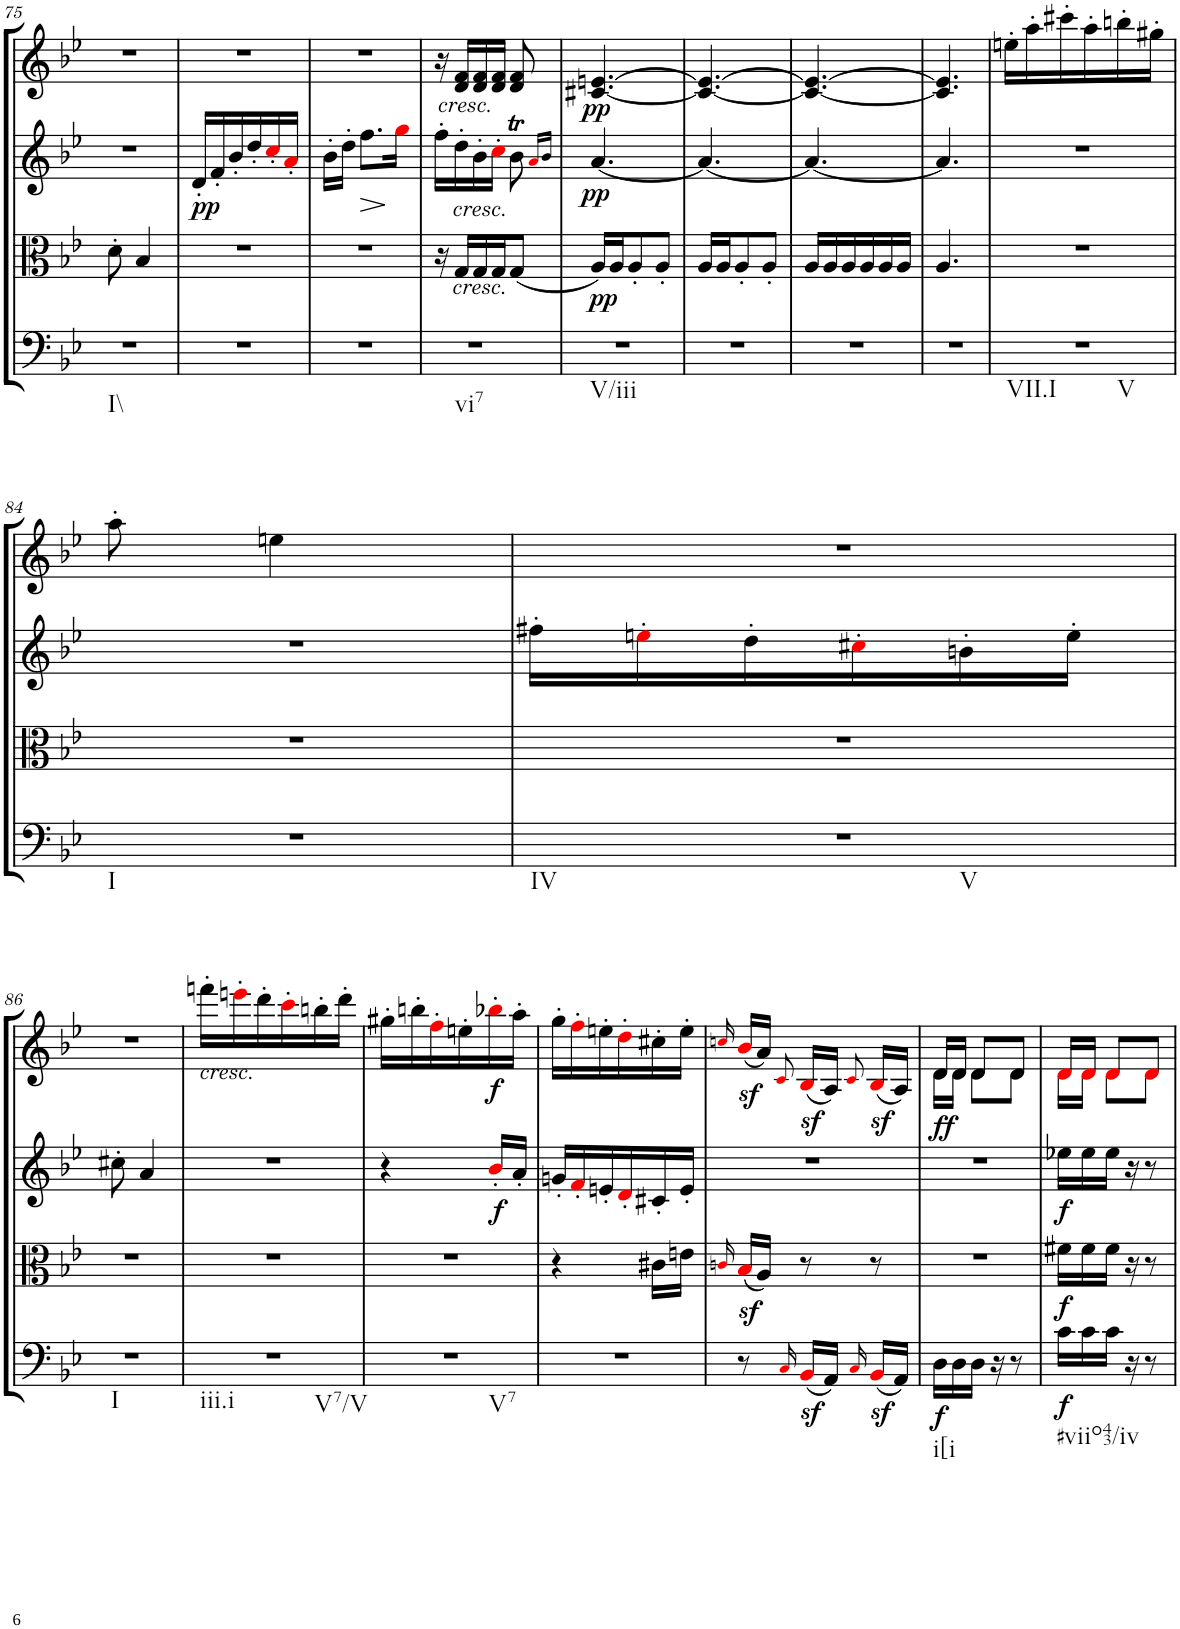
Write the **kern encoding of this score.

**kern	**dynam	**kern	**dynam	**kern	**dynam	**kern	**dynam
*part4	*part4	*part3	*part3	*part2	*part2	*part1	*part1
*staff4	*staff4	*staff3	*staff3	*staff2	*staff2	*staff1	*staff1
*I"Cello	*	*I"Viola	*	*I"2nd Violin	*	*I"1st Violin	*
*	*	*I'Vla	*	*I'Vln	*	*I'Vln	*
!!LO:PB:g=z
*clefF4	*	*clefC3	*	*clefG2	*	*clefG2	*
*k[b-e-]	*	*k[b-e-]	*	*k[b-e-]	*	*k[b-e-]	*
*B-:	*	*B-:	*	*B-:	*	*B-:	*
*M3/8	*	*M3/8	*	*M3/8	*	*M3/8	*
=75	=75	=75	=75	=75	=75	=75	=75
!LO:TX:b:t=I\\	!	!	!	!	!	!	!
4.r	.	8d'\	.	4.r	.	4.r	.
.	.	4B-/	.	.	.	.	.
=76	=76	=76	=76	=76	=76	=76	=76
!	!	!	!LO:DY:a	!	!	!	!
4.r	.	4.r	pp	16d'/LL	.	4.r	.
.	.	.	.	16f'/	.	.	.
.	.	.	.	16b-'/	.	.	.
.	.	.	.	16dd'/	.	.	.
.	.	.	.	16cc'i/	.	.	.
.	.	.	.	16a'i/JJ	.	.	.
=77	=77	=77	=77	=77	=77	=77	=77
4.r	.	4.r	.	16b-'\LL	.	4.r	.
.	.	.	.	16dd'\JJ	.	.	.
!	!	!	!	!	!LO:HP:b	!	!
.	.	.	.	8.ff\L	>	.	.
.	.	.	.	16ggi\Jk	]	.	.
=78	=78	=78	=78	=78	=78	=78	=78
!	!	!LO:TX:a:i:t=cresc.	!	!	!	!	!
!LO:TX:b:t=vi7	!	!	!	!	!	!	!
4.r	.	16r	.	16ff'\LL	.	16r	.
!	!	!LO:TX:b:i:t=cresc.	!	!	!	!	!
.	.	16G/LL	.	16dd'\	.	16d/ 16f/LL	.
!	!	!	!	!	!	!LO:TX:b:i:t=cresc.	!
.	.	16G/	.	16b-'\	.	16d/ 16f/	.
.	.	16G/J	.	16cc'i\JJ	.	16d/ 16f/JJ	.
.	.	(8G/J	.	8b-T\	.	8d/ 8f/	.
.	.	.	.	16qai/LL	.	.	.
.	.	.	.	16qb-/JJ	.	.	.
=79	=79	=79	=79	=79	=79	=79	=79
!LO:TX:b:t=V/iii	!	!	!	!	!	!	!
!	!	!	!LO:DY:b	!	!LO:DY:b	!	!
!	!	!	!	!	!LO:DY:n=1:a	!	!
4.r	.	16A/LL)	pp	[4.a/	pp pp	[4.c#X/ [4.en/	.
.	.	16A/J	.	.	.	.	.
.	.	8A'/	.	.	.	.	.
.	.	8A'/J	.	.	.	.	.
=80	=80	=80	=80	=80	=80	=80	=80
4.r	.	16A/LL	.	4.a/_	.	4.c#/_ 4.e/_	.
.	.	16A/J	.	.	.	.	.
.	.	8A'/	.	.	.	.	.
.	.	8A'/J	.	.	.	.	.
=81	=81	=81	=81	=81	=81	=81	=81
4.r	.	16A/LL	.	4.a/_	.	4.c#/_ 4.e/_	.
.	.	16A/	.	.	.	.	.
.	.	16A/	.	.	.	.	.
.	.	16A/	.	.	.	.	.
.	.	16A/	.	.	.	.	.
.	.	16A/JJ	.	.	.	.	.
=82	=82	=82	=82	=82	=82	=82	=82
4.r	.	4.A/	.	4.a/]	.	4.c#/] 4.e/]	.
=83	=83	=83	=83	=83	=83	=83	=83
!LO:TX:b:t=VII.I	!	!	!	!	!	!	!
!LO:TX:b:t=V	!	!	!	!	!	!	!
4.r	.	4.r	.	4.r	.	16een'\LL	.
.	.	.	.	.	.	16aa'\	.
.	.	.	.	.	.	16ccc#X'\	.
.	.	.	.	.	.	16aa'\	.
.	.	.	.	.	.	16bbn'\	.
.	.	.	.	.	.	16gg#X'\JJ	.
!!LO:LB:g=z
=84	=84	=84	=84	=84	=84	=84	=84
!LO:TX:b:t=I	!	!	!	!	!	!	!
4.r	.	4.r	.	4.r	.	8aa'\	.
.	.	.	.	.	.	4een\	.
=85	=85	=85	=85	=85	=85	=85	=85
!LO:TX:b:t=IV	!	!	!	!	!	!	!
!LO:TX:b:t=V	!	!	!	!	!	!	!
4.r	.	4.r	.	16ff#X'\LL	.	4.r	.
.	.	.	.	16een'i\	.	.	.
.	.	.	.	16dd'\	.	.	.
.	.	.	.	16cc#X'i\	.	.	.
.	.	.	.	16bn'\	.	.	.
.	.	.	.	16ee'\JJ	.	.	.
!!LO:LB:g=z
=86	=86	=86	=86	=86	=86	=86	=86
!LO:TX:b:t=I	!	!	!	!	!	!	!
4.r	.	4.r	.	8cc#X'\	.	4.r	.
.	.	.	.	4a/	.	.	.
=87	=87	=87	=87	=87	=87	=87	=87
!	!	!	!	!	!	!LO:TX:b:i:t=cresc.	!
!LO:TX:b:t=iii.i	!	!	!	!	!	!	!
!LO:TX:b:t=V7/V	!	!	!	!	!	!	!
4.r	.	4.r	.	4.r	.	16fffn'\LL	.
.	.	.	.	.	.	16eeen'i\	.
.	.	.	.	.	.	16ddd'\	.
.	.	.	.	.	.	16ccc'i\	.
.	.	.	.	.	.	16bbn'\	.
.	.	.	.	.	.	16ddd'\JJ	.
=88	=88	=88	=88	=88	=88	=88	=88
!LO:TX:b:t=V7	!	!	!	!	!	!	!
4.r	.	4.r	.	4r	.	16gg#X'\LL	.
.	.	.	.	.	.	16bbn'\	.
.	.	.	.	.	.	16ff'i\	.
.	.	.	.	.	.	16een'\	.
!	!	!	!	!	!LO:DY:b	!	!LO:DY:b
.	.	.	.	16b-'i/LL	f	16bb-X'i\	f
.	.	.	.	16a'/JJ	.	16aa'\JJ	.
=89	=89	=89	=89	=89	=89	=89	=89
4.r	.	4r	.	16gn'/LL	.	16gg'\LL	.
.	.	.	.	16f'i/	.	16ff'i\	.
.	.	.	.	16en'/	.	16een'\	.
.	.	.	.	16d'i/	.	16dd'i\	.
.	.	16c#X\LL	.	16c#X'/	.	16cc#X'\	.
.	.	16en\JJ	.	16e'/JJ	.	16ee'\JJ	.
=90	=90	=90	=90	=90	=90	=90	=90
.	.	16qcni/	.	.	.	16qccni/	.
8r	.	(16B-z<i/LL	.	4.r	.	(16b-z<i/LL	.
.	.	16A/JJ)	.	.	.	16a/JJ)	.
16qCi/	.	.	.	.	.	8qci/	.
(16BB-z<i/LL	.	8r	.	.	.	(16B-z<i/LL	.
16AA/JJ)	.	.	.	.	.	16A/JJ)	.
16qCi/	.	.	.	.	.	8qci/	.
(16BB-z<i/LL	.	8r	.	.	.	(16B-z<i/LL	.
16AA/JJ)	.	.	.	.	.	16A/JJ)	.
=91	=91	=91	=91	=91	=91	=91	=91
*	*	*	*	*	*	*^	*
!LO:TX:b:t=i[i	!	!	!	!	!	!	!	!
!	!LO:DY:b	!	!	!	!	!	!	!LO:DY:b
16D\LL	f	4.r	.	4.r	.	16d/LL	16d\LL	ff
16D\	.	.	.	.	.	16d/JJ	16d\JJ	.
16D\JJ	.	.	.	.	.	8d/L	8d\L	.
16r	.	.	.	.	.	.	.	.
8r	.	.	.	.	.	8d/J	8d\J	.
=92	=92	=92	=92	=92	=92	=92	=92	=92
!LO:TX:b:t=#viio43/iv	!	!	!	!	!	!	!	!
!	!LO:DY:b	!	!LO:DY:b	!	!LO:DY:b	!	!	!
16c\LL	f	16f#X\LL	f	16ee-X\LL	f	16di/LL	16di\LL	.
16c\	.	16f#\	.	16ee-\	.	16di/JJ	16di\JJ	.
16c\JJ	.	16f#\JJ	.	16ee-\JJ	.	8di/L	8di\L	.
16r	.	16r	.	16r	.	.	.	.
8r	.	8r	.	8r	.	8di/J	8di\J	.
*	*	*	*	*	*	*v	*v	*
=	=	=	=	=	=	=	=
*-	*-	*-	*-	*-	*-	*-	*-
